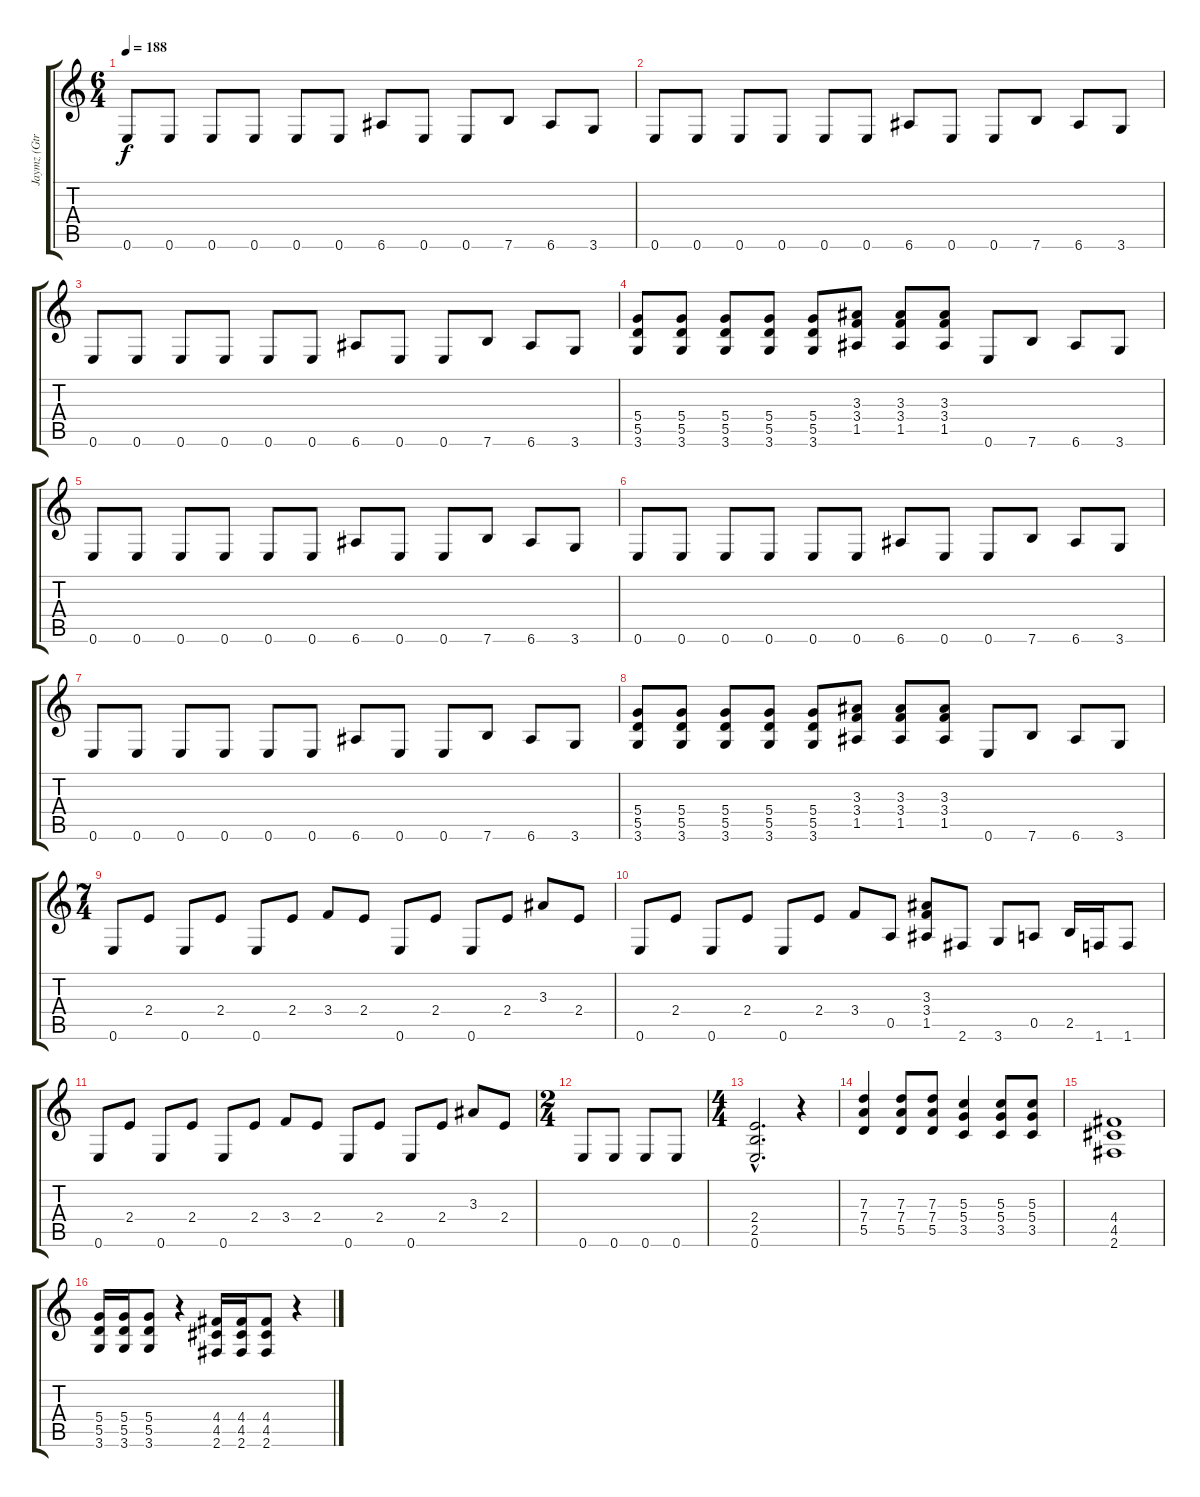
\track ("Jaymz (Gtr 1)" "Jaymz (Gtr") {instrument distortionguitar}
\staff {score tabs}
\tuning (E4 B3 G3 D3 A2 E2) {hide}
\ts (6 4)
\tempo 188
\clef g2
\ks c
0.6.8{dy f} 0.6.8 0.6.8 0.6.8 0.6.8 0.6.8 6.6.8 0.6.8 0.6.8 7.6.8 6.6.8 3.6.8 |
0.6.8 0.6.8 0.6.8 0.6.8 0.6.8 0.6.8 6.6.8 0.6.8 0.6.8 7.6.8 6.6.8 3.6.8 |
0.6.8 0.6.8 0.6.8 0.6.8 0.6.8 0.6.8 6.6.8 0.6.8 0.6.8 7.6.8 6.6.8 3.6.8 |
(5.4 5.5 3.6).8 (5.4 5.5 3.6).8 (5.4 5.5 3.6).8 (5.4 5.5 3.6).8 (5.4 5.5 3.6).8 (3.3 3.4 1.5).8 (3.3 3.4 1.5).8 (3.3 3.4 1.5).8 0.6.8 7.6.8 6.6.8 3.6.8 |
0.6.8 0.6.8 0.6.8 0.6.8 0.6.8 0.6.8 6.6.8 0.6.8 0.6.8 7.6.8 6.6.8 3.6.8 |
0.6.8 0.6.8 0.6.8 0.6.8 0.6.8 0.6.8 6.6.8 0.6.8 0.6.8 7.6.8 6.6.8 3.6.8 |
0.6.8 0.6.8 0.6.8 0.6.8 0.6.8 0.6.8 6.6.8 0.6.8 0.6.8 7.6.8 6.6.8 3.6.8 |
(5.4 5.5 3.6).8 (5.4 5.5 3.6).8 (5.4 5.5 3.6).8 (5.4 5.5 3.6).8 (5.4 5.5 3.6).8 (3.3 3.4 1.5).8 (3.3 3.4 1.5).8 (3.3 3.4 1.5).8 0.6.8 7.6.8 6.6.8 3.6.8 |
\ts (7 4)
0.6.8 2.4.8 0.6.8 2.4.8 0.6.8 2.4.8 3.4.8 2.4.8 0.6.8 2.4.8 0.6.8 2.4.8 3.3.8 2.4.8 |
0.6.8 2.4.8 0.6.8 2.4.8 0.6.8 2.4.8 3.4.8 0.5.8 (3.3 3.4 1.5).8 2.6.8 3.6.8 0.5.8 2.5.16 1.6.16 1.6.8 |
0.6.8 2.4.8 0.6.8 2.4.8 0.6.8 2.4.8 3.4.8 2.4.8 0.6.8 2.4.8 0.6.8 2.4.8 3.3.8 2.4.8 |
\ts (2 4)
0.6.8 0.6.8 0.6.8 0.6.8 |
\ts (4 4)
(2.4{hac} 2.5{hac} 0.6{hac}).2{d} r.4 |
(7.3 7.4 5.5).4 (7.3 7.4 5.5).8 (7.3 7.4 5.5).8 (5.3 5.4 3.5).4 (5.3 5.4 3.5).8 (5.3 5.4 3.5).8 |
(4.4 4.5 2.6).1 |
(5.4 5.5 3.6).16 (5.4 5.5 3.6).16 (5.4 5.5 3.6).8 r.4 (4.4 4.5 2.6).16 (4.4 4.5 2.6).16 (4.4 4.5 2.6).8 r.4
